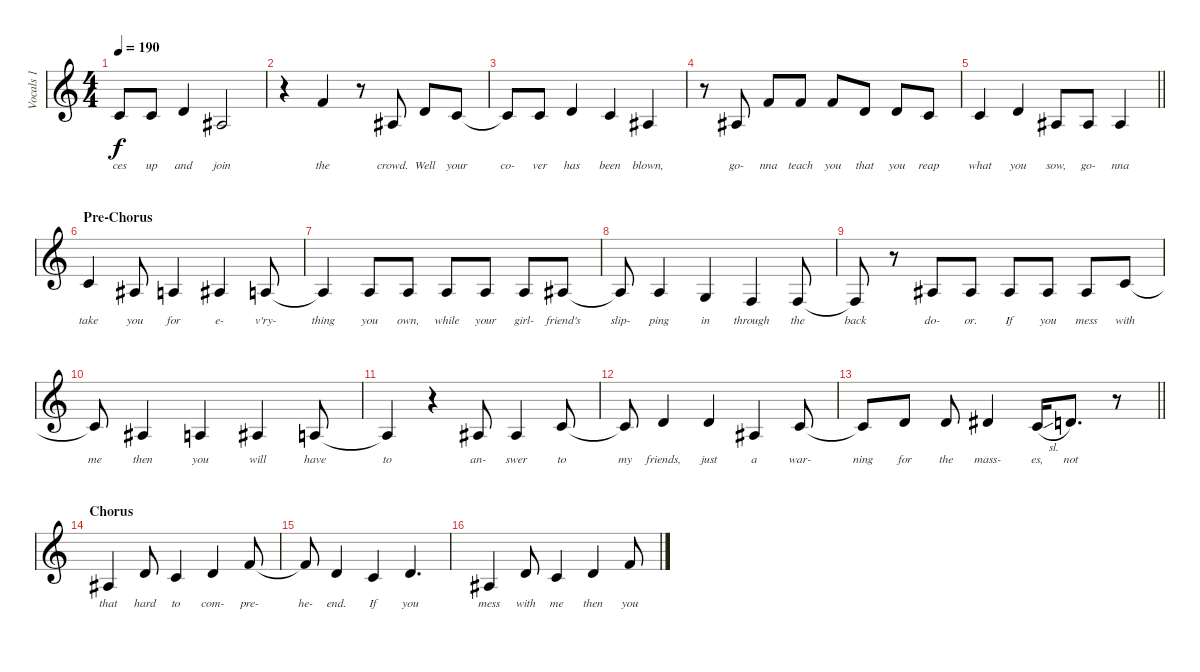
\track ("Vocals 1" "Vocals 1") {instrument harmonica}
\staff {score}
\tuning (E4 B3 G3 D3 A2 E2) {hide}
\ts (4 4)
\tempo 190
\clef g2
\ks c
5.3{t}.8{lyrics (0 "ces") lyrics (1 "") lyrics (2 "") lyrics (3 "") lyrics (4 "") dy f} 5.3.8{lyrics (0 "up") lyrics (1 "") lyrics (2 "") lyrics (3 "") lyrics (4 "")} 7.3.4{lyrics (0 "and") lyrics (1 "") lyrics (2 "") lyrics (3 "") lyrics (4 "")} 3.3.2{lyrics (0 "join") lyrics (1 "") lyrics (2 "") lyrics (3 "") lyrics (4 "")} |
r.4 6.2.4{lyrics (0 "the") lyrics (1 "") lyrics (2 "") lyrics (3 "") lyrics (4 "")} r.8 3.3.8{lyrics (0 "crowd.") lyrics (1 "") lyrics (2 "") lyrics (3 "") lyrics (4 "")} 7.3.8{lyrics (0 "Well") lyrics (1 "") lyrics (2 "") lyrics (3 "") lyrics (4 "")} 5.3.8{lyrics (0 "your") lyrics (1 "") lyrics (2 "") lyrics (3 "") lyrics (4 "")} |
5.3{t}.8{lyrics (0 "co-") lyrics (1 "") lyrics (2 "") lyrics (3 "") lyrics (4 "")} 5.3.8{lyrics (0 "ver") lyrics (1 "") lyrics (2 "") lyrics (3 "") lyrics (4 "")} 7.3.4{lyrics (0 "has") lyrics (1 "") lyrics (2 "") lyrics (3 "") lyrics (4 "")} 5.3.4{lyrics (0 "been") lyrics (1 "") lyrics (2 "") lyrics (3 "") lyrics (4 "")} 3.3.4{lyrics (0 "blown,") lyrics (1 "") lyrics (2 "") lyrics (3 "") lyrics (4 "")} |
r.8 3.3.8{lyrics (0 "go-") lyrics (1 "") lyrics (2 "") lyrics (3 "") lyrics (4 "")} 6.2.8{lyrics (0 "nna") lyrics (1 "") lyrics (2 "") lyrics (3 "") lyrics (4 "")} 6.2.8{lyrics (0 "teach") lyrics (1 "") lyrics (2 "") lyrics (3 "") lyrics (4 "")} 6.2.8{lyrics (0 "you") lyrics (1 "") lyrics (2 "") lyrics (3 "") lyrics (4 "")} 3.2.8{lyrics (0 "that") lyrics (1 "") lyrics (2 "") lyrics (3 "") lyrics (4 "")} 3.2.8{lyrics (0 "you") lyrics (1 "") lyrics (2 "") lyrics (3 "") lyrics (4 "")} 5.3.8{lyrics (0 "reap") lyrics (1 "") lyrics (2 "") lyrics (3 "") lyrics (4 "")} |
\barLineRight lightlight
5.3.4{lyrics (0 "what") lyrics (1 "") lyrics (2 "") lyrics (3 "") lyrics (4 "")} 7.3.4{lyrics (0 "you") lyrics (1 "") lyrics (2 "") lyrics (3 "") lyrics (4 "")} 3.3.8{lyrics (0 "sow,") lyrics (1 "") lyrics (2 "") lyrics (3 "") lyrics (4 "")} 3.3.8{lyrics (0 "go-") lyrics (1 "") lyrics (2 "") lyrics (3 "") lyrics (4 "")} 3.3.4{lyrics (0 "nna") lyrics (1 "") lyrics (2 "") lyrics (3 "") lyrics (4 "")} |
\section ("" "Pre-Chorus")
5.3.4{lyrics (0 "take") lyrics (1 "") lyrics (2 "") lyrics (3 "") lyrics (4 "")} 3.3.8{lyrics (0 "you") lyrics (1 "") lyrics (2 "") lyrics (3 "") lyrics (4 "")} 2.3.4{lyrics (0 "for") lyrics (1 "") lyrics (2 "") lyrics (3 "") lyrics (4 "")} 3.3.4{lyrics (0 "e-") lyrics (1 "") lyrics (2 "") lyrics (3 "") lyrics (4 "")} 2.3.8{lyrics (0 "v'ry-") lyrics (1 "") lyrics (2 "") lyrics (3 "") lyrics (4 "")} |
2.3{t}.4{lyrics (0 "thing") lyrics (1 "") lyrics (2 "") lyrics (3 "") lyrics (4 "")} 2.3.8{lyrics (0 "you") lyrics (1 "") lyrics (2 "") lyrics (3 "") lyrics (4 "")} 2.3.8{lyrics (0 "own,") lyrics (1 "") lyrics (2 "") lyrics (3 "") lyrics (4 "")} 2.3.8{lyrics (0 "while") lyrics (1 "") lyrics (2 "") lyrics (3 "") lyrics (4 "")} 2.3.8{lyrics (0 "your") lyrics (1 "") lyrics (2 "") lyrics (3 "") lyrics (4 "")} 2.3.8{lyrics (0 "girl-") lyrics (1 "") lyrics (2 "") lyrics (3 "") lyrics (4 "")} 3.3.8{lyrics (0 "friend's") lyrics (1 "") lyrics (2 "") lyrics (3 "") lyrics (4 "")} |
3.3{t}.8{lyrics (0 "slip-") lyrics (1 "") lyrics (2 "") lyrics (3 "") lyrics (4 "")} 2.3.4{lyrics (0 "ping") lyrics (1 "") lyrics (2 "") lyrics (3 "") lyrics (4 "")} 5.4.4{lyrics (0 "in") lyrics (1 "") lyrics (2 "") lyrics (3 "") lyrics (4 "")} 3.4.4{lyrics (0 "through") lyrics (1 "") lyrics (2 "") lyrics (3 "") lyrics (4 "")} 3.4.8{lyrics (0 "the") lyrics (1 "") lyrics (2 "") lyrics (3 "") lyrics (4 "")} |
3.4{t}.8{lyrics (0 "back") lyrics (1 "") lyrics (2 "") lyrics (3 "") lyrics (4 "")} r.8 3.3.8{lyrics (0 "do-") lyrics (1 "") lyrics (2 "") lyrics (3 "") lyrics (4 "")} 3.3.8{lyrics (0 "or.") lyrics (1 "") lyrics (2 "") lyrics (3 "") lyrics (4 "")} 3.3.8{lyrics (0 "If") lyrics (1 "") lyrics (2 "") lyrics (3 "") lyrics (4 "")} 3.3.8{lyrics (0 "you") lyrics (1 "") lyrics (2 "") lyrics (3 "") lyrics (4 "")} 3.3.8{lyrics (0 "mess") lyrics (1 "") lyrics (2 "") lyrics (3 "") lyrics (4 "")} 5.3.8{lyrics (0 "with") lyrics (1 "") lyrics (2 "") lyrics (3 "") lyrics (4 "")} |
5.3{t}.8{lyrics (0 "me") lyrics (1 "") lyrics (2 "") lyrics (3 "") lyrics (4 "")} 3.3.4{lyrics (0 "then") lyrics (1 "") lyrics (2 "") lyrics (3 "") lyrics (4 "")} 2.3.4{lyrics (0 "you") lyrics (1 "") lyrics (2 "") lyrics (3 "") lyrics (4 "")} 3.3.4{lyrics (0 "will") lyrics (1 "") lyrics (2 "") lyrics (3 "") lyrics (4 "")} 2.3.8{lyrics (0 "have") lyrics (1 "") lyrics (2 "") lyrics (3 "") lyrics (4 "")} |
2.3{t}.4{lyrics (0 "to") lyrics (1 "") lyrics (2 "") lyrics (3 "") lyrics (4 "")} r.4 3.3.8{lyrics (0 "an-") lyrics (1 "") lyrics (2 "") lyrics (3 "") lyrics (4 "")} 3.3.4{lyrics (0 "swer") lyrics (1 "") lyrics (2 "") lyrics (3 "") lyrics (4 "")} 5.3.8{lyrics (0 "to") lyrics (1 "") lyrics (2 "") lyrics (3 "") lyrics (4 "")} |
5.3{t}.8{lyrics (0 "my") lyrics (1 "") lyrics (2 "") lyrics (3 "") lyrics (4 "")} 7.3.4{lyrics (0 "friends,") lyrics (1 "") lyrics (2 "") lyrics (3 "") lyrics (4 "")} 7.3.4{lyrics (0 "just") lyrics (1 "") lyrics (2 "") lyrics (3 "") lyrics (4 "")} 3.3.4{lyrics (0 "a") lyrics (1 "") lyrics (2 "") lyrics (3 "") lyrics (4 "")} 5.3.8{lyrics (0 "war-") lyrics (1 "") lyrics (2 "") lyrics (3 "") lyrics (4 "")} |
\barLineRight lightlight
5.3{t}.8{lyrics (0 "ning") lyrics (1 "") lyrics (2 "") lyrics (3 "") lyrics (4 "")} 3.2.8{lyrics (0 "for") lyrics (1 "") lyrics (2 "") lyrics (3 "") lyrics (4 "")} 3.2.8{lyrics (0 "the") lyrics (1 "") lyrics (2 "") lyrics (3 "") lyrics (4 "")} 4.2.4{lyrics (0 "mass-") lyrics (1 "") lyrics (2 "") lyrics (3 "") lyrics (4 "")} 1.2{sl}.16{lyrics (0 "es,") lyrics (1 "") lyrics (2 "") lyrics (3 "") lyrics (4 "")} 3.2.8{d lyrics (0 "not") lyrics (1 "") lyrics (2 "") lyrics (3 "") lyrics (4 "")} r.8 |
\section ("" "Chorus")
3.3.4{lyrics (0 "that") lyrics (1 "") lyrics (2 "") lyrics (3 "") lyrics (4 "")} 3.2.8{lyrics (0 "hard") lyrics (1 "") lyrics (2 "") lyrics (3 "") lyrics (4 "")} 1.2.4{lyrics (0 "to") lyrics (1 "") lyrics (2 "") lyrics (3 "") lyrics (4 "")} 3.2.4{lyrics (0 "com-") lyrics (1 "") lyrics (2 "") lyrics (3 "") lyrics (4 "")} 1.1.8{lyrics (0 "pre-") lyrics (1 "") lyrics (2 "") lyrics (3 "") lyrics (4 "")} |
1.1{t}.8{lyrics (0 "he-") lyrics (1 "") lyrics (2 "") lyrics (3 "") lyrics (4 "")} 3.2.4{lyrics (0 "end.") lyrics (1 "") lyrics (2 "") lyrics (3 "") lyrics (4 "")} 1.2.4{lyrics (0 "If") lyrics (1 "") lyrics (2 "") lyrics (3 "") lyrics (4 "")} 3.2.4{d lyrics (0 "you") lyrics (1 "") lyrics (2 "") lyrics (3 "") lyrics (4 "")} |
3.3.4{lyrics (0 "mess") lyrics (1 "") lyrics (2 "") lyrics (3 "") lyrics (4 "")} 3.2.8{lyrics (0 "with") lyrics (1 "") lyrics (2 "") lyrics (3 "") lyrics (4 "")} 1.2.4{lyrics (0 "me") lyrics (1 "") lyrics (2 "") lyrics (3 "") lyrics (4 "")} 3.2.4{lyrics (0 "then") lyrics (1 "") lyrics (2 "") lyrics (3 "") lyrics (4 "")} 1.1.8{lyrics (0 "you") lyrics (1 "") lyrics (2 "") lyrics (3 "") lyrics (4 "")}
